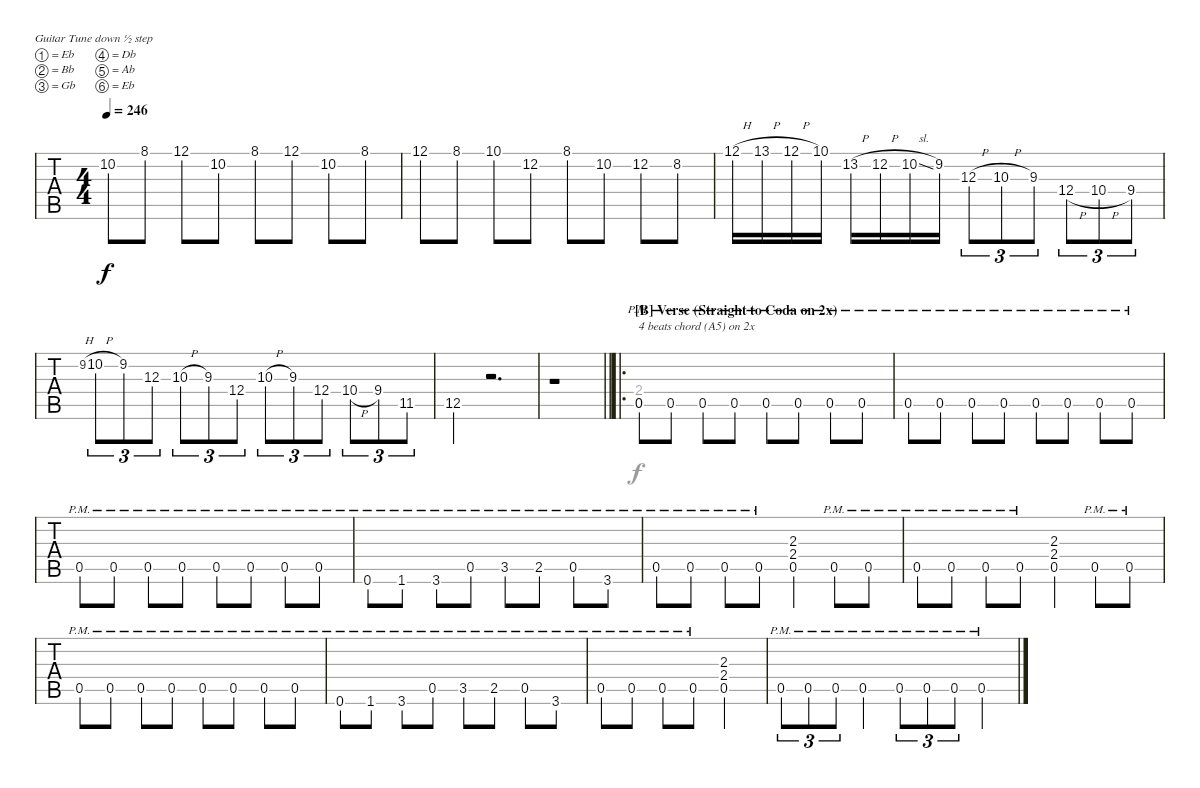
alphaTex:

\bracketExtendMode groupsimilarinstruments
\singleTrackTrackNamePolicy hidden
\multiTrackTrackNamePolicy hidden
\firstSystemTrackNameOrientation horizontal
\otherSystemsTrackNameOrientation horizontal
\defaultBarNumberDisplay Hide
\track ("Rhythm Guitar" "E-Gt") {instrument overdrivenguitar}
\staff {tabs}
\tuning (Eb4 Bb3 Gb3 Db3 Ab2 Eb2)
\voice
\ts (4 4)
\tempo 246
\clef g2
\ks c
10.2.8{dy f} 8.1.8 12.1.8 10.2.8 8.1.8 12.1.8 10.2.8 8.1.8 |
12.1.8 8.1.8 10.1.8 12.2.8 8.1.8 10.2.8 12.2.8 8.2.8 |
12.1{h}.16 13.1{h}.16 12.1{h}.16 10.1.16 13.2{h}.16 12.2{h}.16 10.2{sl}.16 9.2.16 12.3{h}.8{tu (3 2)} 10.3{h}.8{tu (3 2)} 9.3.8{tu (3 2)} 12.4{h}.8{tu (3 2)} 10.4{h}.8{tu (3 2)} 9.4.8{tu (3 2)} |
9.2{h}.8{tu (3 2) gr onbeat} 10.2{h}.8{tu (3 2)} 9.2.8{tu (3 2)} 12.3.8{tu (3 2)} 10.3{h}.8{tu (3 2)} 9.3.8{tu (3 2)} 12.4.8{tu (3 2)} 10.3{h}.8{tu (3 2)} 9.3.8{tu (3 2)} 12.4.8{tu (3 2)} 10.4{h}.8{tu (3 2)} 9.4.8{tu (3 2)} 11.5.8{tu (3 2)} |
12.5.4 r.2{d} |
\barLineRight lightlight
r.1 |
\ro
\section ("B" "Verse (Straight to Coda on 2x)")
0.5{pm}.8{txt "4 beats chord (A5) on 2x"} 0.5{pm}.8 0.5{pm}.8 0.5{pm}.8 0.5{pm}.8 0.5{pm}.8 0.5{pm}.8 0.5{pm}.8 |
0.5{pm}.8 0.5{pm}.8 0.5{pm}.8 0.5{pm}.8 0.5{pm}.8 0.5{pm}.8 0.5{pm}.8 0.5{pm}.8 |
0.5{pm}.8 0.5{pm}.8 0.5{pm}.8 0.5{pm}.8 0.5{pm}.8 0.5{pm}.8 0.5{pm}.8 0.5{pm}.8 |
0.6{pm}.8 1.6{pm}.8 3.6{pm}.8 0.5{pm}.8 3.5{pm}.8 2.5{pm}.8 0.5{pm}.8 3.6{pm}.8 |
\scale
0.259435 0.5{pm}.8 0.5{pm}.8 0.5{pm}.8 0.5{pm}.8 (2.3 2.4 0.5).4 0.5{pm}.8 0.5{pm}.8 |
\scale
0.271291 0.5{pm}.8 0.5{pm}.8 0.5{pm}.8 0.5{pm}.8 (2.3 2.4 0.5).4 0.5{pm}.8 0.5{pm}.8 |
\scale
0.246376 0.5{pm}.8 0.5{pm}.8 0.5{pm}.8 0.5{pm}.8 0.5{pm}.8 0.5{pm}.8 0.5{pm}.8 0.5{pm}.8 |
\scale
0.223036 0.6{pm}.8 1.6{pm}.8 3.6{pm}.8 0.5{pm}.8 3.5{pm}.8 2.5{pm}.8 0.5{pm}.8 3.6{pm}.8 |
\scale
0.253503 0.5{pm}.8 0.5{pm}.8 0.5{pm}.8 0.5{pm}.8 (2.3 2.4 0.5).2 |
\scale
0.282139 0.5{pm}.8{tu (3 2)} 0.5{pm}.8{tu (3 2)} 0.5{pm}.8{tu (3 2)} 0.5{pm}.4 0.5{pm}.8{tu (3 2)} 0.5{pm}.8{tu (3 2)} 0.5{pm}.8{tu (3 2)} 0.5{pm}.4
\voice
\clef g2
\ottava regular
\simile none
\ks c
|
|
|
|
|
\barLineRight lightlight
|
(0.5 2.4).1 |
|
|
|
|
|
|
|
|
